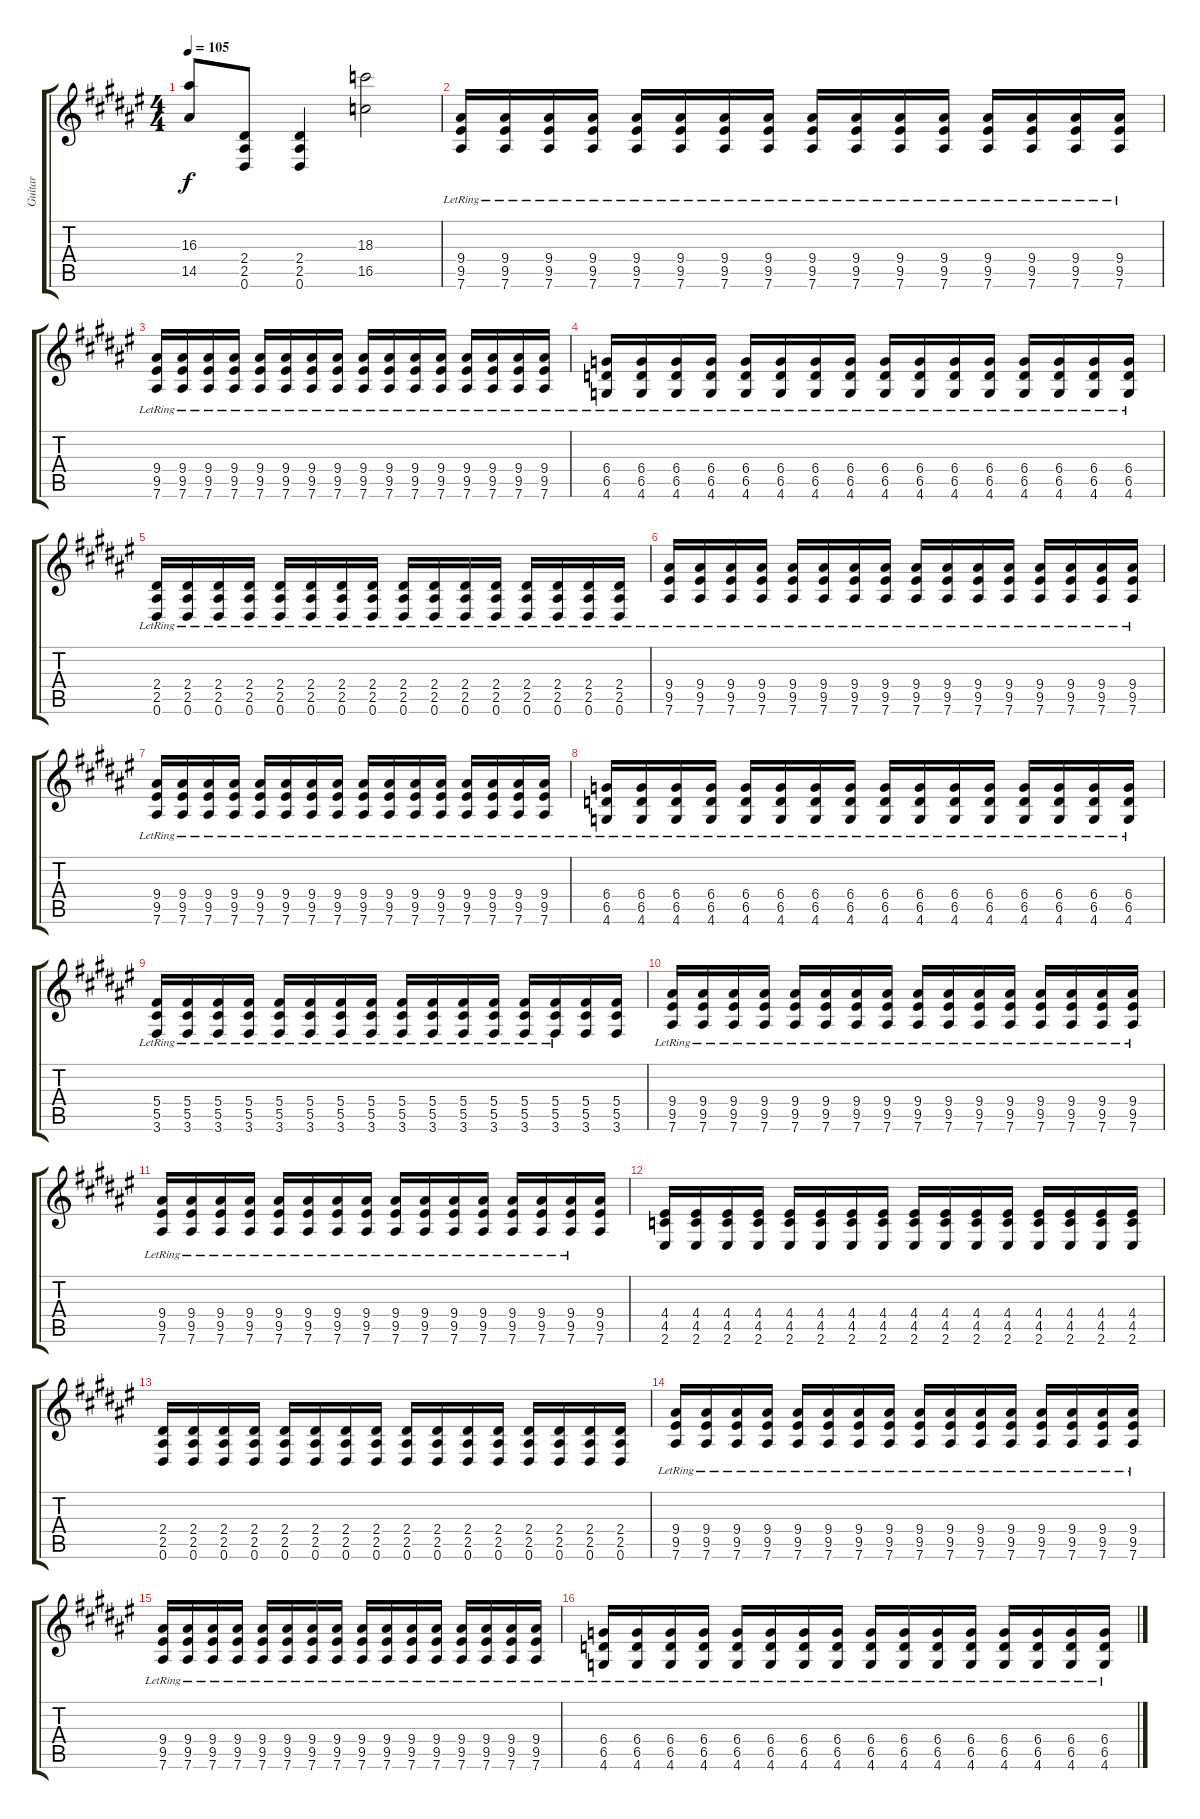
\track ("Guitar" "Guitar") {instrument electricguitarjazz}
\staff {score tabs}
\tuning (Eb4 Bb3 Gb3 Db3 Ab2 Eb2) {hide}
\ts (4 4)
\tempo 105
\clef g2
\ks d#minor
(16.3{t} 14.5{t}).8{dy f} (2.4 2.5 0.6).8 (2.4 2.5 0.6).4 (18.3 16.5).2 |
(9.4{lr} 9.5{lr} 7.6{lr}).16{instrument distortionguitar} (9.4{lr} 9.5{lr} 7.6{lr}).16 (9.4{lr} 9.5{lr} 7.6{lr}).16 (9.4{lr} 9.5{lr} 7.6{lr}).16 (9.4{lr} 9.5{lr} 7.6{lr}).16 (9.4{lr} 9.5{lr} 7.6{lr}).16 (9.4{lr} 9.5{lr} 7.6{lr}).16 (9.4{lr} 9.5{lr} 7.6{lr}).16 (9.4{lr} 9.5{lr} 7.6{lr}).16 (9.4{lr} 9.5{lr} 7.6{lr}).16 (9.4{lr} 9.5{lr} 7.6{lr}).16 (9.4{lr} 9.5{lr} 7.6{lr}).16 (9.4{lr} 9.5{lr} 7.6{lr}).16 (9.4{lr} 9.5{lr} 7.6{lr}).16 (9.4{lr} 9.5{lr} 7.6{lr}).16 (9.4{lr} 9.5{lr} 7.6{lr}).16 |
(9.4{lr} 9.5{lr} 7.6{lr}).16 (9.4{lr} 9.5{lr} 7.6{lr}).16 (9.4{lr} 9.5{lr} 7.6{lr}).16 (9.4{lr} 9.5{lr} 7.6{lr}).16 (9.4{lr} 9.5{lr} 7.6{lr}).16 (9.4{lr} 9.5{lr} 7.6{lr}).16 (9.4{lr} 9.5{lr} 7.6{lr}).16 (9.4{lr} 9.5{lr} 7.6{lr}).16 (9.4{lr} 9.5{lr} 7.6{lr}).16 (9.4{lr} 9.5{lr} 7.6{lr}).16 (9.4{lr} 9.5{lr} 7.6{lr}).16 (9.4{lr} 9.5{lr} 7.6{lr}).16 (9.4{lr} 9.5{lr} 7.6{lr}).16 (9.4{lr} 9.5{lr} 7.6{lr}).16 (9.4{lr} 9.5{lr} 7.6{lr}).16 (9.4{lr} 9.5{lr} 7.6{lr}).16 |
(6.4{lr} 6.5{lr} 4.6{lr}).16 (6.4{lr} 6.5{lr} 4.6{lr}).16 (6.4{lr} 6.5{lr} 4.6{lr}).16 (6.4{lr} 6.5{lr} 4.6{lr}).16 (6.4{lr} 6.5{lr} 4.6{lr}).16 (6.4{lr} 6.5{lr} 4.6{lr}).16 (6.4{lr} 6.5{lr} 4.6{lr}).16 (6.4{lr} 6.5{lr} 4.6{lr}).16 (6.4{lr} 6.5{lr} 4.6{lr}).16 (6.4{lr} 6.5{lr} 4.6{lr}).16 (6.4{lr} 6.5{lr} 4.6{lr}).16 (6.4{lr} 6.5{lr} 4.6{lr}).16 (6.4{lr} 6.5{lr} 4.6{lr}).16 (6.4{lr} 6.5{lr} 4.6{lr}).16 (6.4{lr} 6.5{lr} 4.6{lr}).16 (6.4{lr} 6.5{lr} 4.6{lr}).16 |
(2.4{lr} 2.5{lr} 0.6{lr}).16 (2.4{lr} 2.5{lr} 0.6{lr}).16 (2.4{lr} 2.5{lr} 0.6{lr}).16 (2.4{lr} 2.5{lr} 0.6{lr}).16 (2.4{lr} 2.5{lr} 0.6{lr}).16 (2.4{lr} 2.5{lr} 0.6{lr}).16 (2.4{lr} 2.5{lr} 0.6{lr}).16 (2.4{lr} 2.5{lr} 0.6{lr}).16 (2.4{lr} 2.5{lr} 0.6{lr}).16 (2.4{lr} 2.5{lr} 0.6{lr}).16 (2.4{lr} 2.5{lr} 0.6{lr}).16 (2.4{lr} 2.5{lr} 0.6{lr}).16 (2.4{lr} 2.5{lr} 0.6{lr}).16 (2.4{lr} 2.5{lr} 0.6{lr}).16 (2.4{lr} 2.5{lr} 0.6{lr}).16 (2.4{lr} 2.5{lr} 0.6{lr}).16 |
(9.4{lr} 9.5{lr} 7.6{lr}).16 (9.4{lr} 9.5{lr} 7.6{lr}).16 (9.4{lr} 9.5{lr} 7.6{lr}).16 (9.4{lr} 9.5{lr} 7.6{lr}).16 (9.4{lr} 9.5{lr} 7.6{lr}).16 (9.4{lr} 9.5{lr} 7.6{lr}).16 (9.4{lr} 9.5{lr} 7.6{lr}).16 (9.4{lr} 9.5{lr} 7.6{lr}).16 (9.4{lr} 9.5{lr} 7.6{lr}).16 (9.4{lr} 9.5{lr} 7.6{lr}).16 (9.4{lr} 9.5{lr} 7.6{lr}).16 (9.4{lr} 9.5{lr} 7.6{lr}).16 (9.4{lr} 9.5{lr} 7.6{lr}).16 (9.4{lr} 9.5{lr} 7.6{lr}).16 (9.4{lr} 9.5{lr} 7.6{lr}).16 (9.4{lr} 9.5{lr} 7.6{lr}).16 |
(9.4{lr} 9.5{lr} 7.6{lr}).16 (9.4{lr} 9.5{lr} 7.6{lr}).16 (9.4{lr} 9.5{lr} 7.6{lr}).16 (9.4{lr} 9.5{lr} 7.6{lr}).16 (9.4{lr} 9.5{lr} 7.6{lr}).16 (9.4{lr} 9.5{lr} 7.6{lr}).16 (9.4{lr} 9.5{lr} 7.6{lr}).16 (9.4{lr} 9.5{lr} 7.6{lr}).16 (9.4{lr} 9.5{lr} 7.6{lr}).16 (9.4{lr} 9.5{lr} 7.6{lr}).16 (9.4{lr} 9.5{lr} 7.6{lr}).16 (9.4{lr} 9.5{lr} 7.6{lr}).16 (9.4{lr} 9.5{lr} 7.6{lr}).16 (9.4{lr} 9.5{lr} 7.6{lr}).16 (9.4{lr} 9.5{lr} 7.6{lr}).16 (9.4{lr} 9.5{lr} 7.6{lr}).16 |
(6.4{lr} 6.5{lr} 4.6{lr}).16 (6.4{lr} 6.5{lr} 4.6{lr}).16 (6.4{lr} 6.5{lr} 4.6{lr}).16 (6.4{lr} 6.5{lr} 4.6{lr}).16 (6.4{lr} 6.5{lr} 4.6{lr}).16 (6.4{lr} 6.5{lr} 4.6{lr}).16 (6.4{lr} 6.5{lr} 4.6{lr}).16 (6.4{lr} 6.5{lr} 4.6{lr}).16 (6.4{lr} 6.5{lr} 4.6{lr}).16 (6.4{lr} 6.5{lr} 4.6{lr}).16 (6.4{lr} 6.5{lr} 4.6{lr}).16 (6.4{lr} 6.5{lr} 4.6{lr}).16 (6.4{lr} 6.5{lr} 4.6{lr}).16 (6.4{lr} 6.5{lr} 4.6{lr}).16 (6.4{lr} 6.5{lr} 4.6{lr}).16 (6.4{lr} 6.5{lr} 4.6{lr}).16 |
(5.4{lr} 5.5{lr} 3.6{lr}).16 (5.4{lr} 5.5{lr} 3.6{lr}).16 (5.4{lr} 5.5{lr} 3.6{lr}).16 (5.4{lr} 5.5{lr} 3.6{lr}).16 (5.4{lr} 5.5{lr} 3.6{lr}).16 (5.4{lr} 5.5{lr} 3.6{lr}).16 (5.4{lr} 5.5{lr} 3.6{lr}).16 (5.4{lr} 5.5{lr} 3.6{lr}).16 (5.4{lr} 5.5{lr} 3.6{lr}).16 (5.4{lr} 5.5{lr} 3.6{lr}).16 (5.4{lr} 5.5{lr} 3.6{lr}).16 (5.4{lr} 5.5{lr} 3.6{lr}).16 (5.4{lr} 5.5{lr} 3.6{lr}).16 (5.4{lr} 5.5{lr} 3.6{lr}).16 (5.4 5.5 3.6).16 (5.4 5.5 3.6).16 |
(9.4{lr} 9.5{lr} 7.6{lr}).16 (9.4{lr} 9.5{lr} 7.6{lr}).16 (9.4{lr} 9.5{lr} 7.6{lr}).16 (9.4{lr} 9.5{lr} 7.6{lr}).16 (9.4{lr} 9.5{lr} 7.6{lr}).16 (9.4{lr} 9.5{lr} 7.6{lr}).16 (9.4{lr} 9.5{lr} 7.6{lr}).16 (9.4{lr} 9.5{lr} 7.6{lr}).16 (9.4{lr} 9.5{lr} 7.6{lr}).16 (9.4{lr} 9.5{lr} 7.6{lr}).16 (9.4{lr} 9.5{lr} 7.6{lr}).16 (9.4{lr} 9.5{lr} 7.6{lr}).16 (9.4{lr} 9.5{lr} 7.6{lr}).16 (9.4{lr} 9.5{lr} 7.6{lr}).16 (9.4{lr} 9.5{lr} 7.6{lr}).16 (9.4{lr} 9.5{lr} 7.6{lr}).16 |
(9.4{lr} 9.5{lr} 7.6{lr}).16 (9.4{lr} 9.5{lr} 7.6{lr}).16 (9.4{lr} 9.5{lr} 7.6{lr}).16 (9.4{lr} 9.5{lr} 7.6{lr}).16 (9.4{lr} 9.5{lr} 7.6{lr}).16 (9.4{lr} 9.5{lr} 7.6{lr}).16 (9.4{lr} 9.5{lr} 7.6{lr}).16 (9.4{lr} 9.5{lr} 7.6{lr}).16 (9.4{lr} 9.5{lr} 7.6{lr}).16 (9.4{lr} 9.5{lr} 7.6{lr}).16 (9.4{lr} 9.5{lr} 7.6{lr}).16 (9.4{lr} 9.5{lr} 7.6{lr}).16 (9.4{lr} 9.5{lr} 7.6{lr}).16 (9.4{lr} 9.5{lr} 7.6{lr}).16 (9.4{lr} 9.5{lr} 7.6{lr}).16 (9.4 9.5 7.6).16 |
(4.4 4.5 2.6).16 (4.4 4.5 2.6).16 (4.4 4.5 2.6).16 (4.4 4.5 2.6).16 (4.4 4.5 2.6).16 (4.4 4.5 2.6).16 (4.4 4.5 2.6).16 (4.4 4.5 2.6).16 (4.4 4.5 2.6).16 (4.4 4.5 2.6).16 (4.4 4.5 2.6).16 (4.4 4.5 2.6).16 (4.4 4.5 2.6).16 (4.4 4.5 2.6).16 (4.4 4.5 2.6).16 (4.4 4.5 2.6).16 |
(2.4 2.5 0.6).16 (2.4 2.5 0.6).16 (2.4 2.5 0.6).16 (2.4 2.5 0.6).16 (2.4 2.5 0.6).16 (2.4 2.5 0.6).16 (2.4 2.5 0.6).16 (2.4 2.5 0.6).16 (2.4 2.5 0.6).16 (2.4 2.5 0.6).16 (2.4 2.5 0.6).16 (2.4 2.5 0.6).16 (2.4 2.5 0.6).16 (2.4 2.5 0.6).16 (2.4 2.5 0.6).16 (2.4 2.5 0.6).16 |
(9.4{lr} 9.5{lr} 7.6{lr}).16 (9.4{lr} 9.5{lr} 7.6{lr}).16 (9.4{lr} 9.5{lr} 7.6{lr}).16 (9.4{lr} 9.5{lr} 7.6{lr}).16 (9.4{lr} 9.5{lr} 7.6{lr}).16 (9.4{lr} 9.5{lr} 7.6{lr}).16 (9.4{lr} 9.5{lr} 7.6{lr}).16 (9.4{lr} 9.5{lr} 7.6{lr}).16 (9.4{lr} 9.5{lr} 7.6{lr}).16 (9.4{lr} 9.5{lr} 7.6{lr}).16 (9.4{lr} 9.5{lr} 7.6{lr}).16 (9.4{lr} 9.5{lr} 7.6{lr}).16 (9.4{lr} 9.5{lr} 7.6{lr}).16 (9.4{lr} 9.5{lr} 7.6{lr}).16 (9.4{lr} 9.5{lr} 7.6{lr}).16 (9.4{lr} 9.5{lr} 7.6{lr}).16 |
(9.4{lr} 9.5{lr} 7.6{lr}).16 (9.4{lr} 9.5{lr} 7.6{lr}).16 (9.4{lr} 9.5{lr} 7.6{lr}).16 (9.4{lr} 9.5{lr} 7.6{lr}).16 (9.4{lr} 9.5{lr} 7.6{lr}).16 (9.4{lr} 9.5{lr} 7.6{lr}).16 (9.4{lr} 9.5{lr} 7.6{lr}).16 (9.4{lr} 9.5{lr} 7.6{lr}).16 (9.4{lr} 9.5{lr} 7.6{lr}).16 (9.4{lr} 9.5{lr} 7.6{lr}).16 (9.4{lr} 9.5{lr} 7.6{lr}).16 (9.4{lr} 9.5{lr} 7.6{lr}).16 (9.4{lr} 9.5{lr} 7.6{lr}).16 (9.4{lr} 9.5{lr} 7.6{lr}).16 (9.4{lr} 9.5{lr} 7.6{lr}).16 (9.4{lr} 9.5{lr} 7.6{lr}).16 |
(6.4{lr} 6.5{lr} 4.6{lr}).16 (6.4{lr} 6.5{lr} 4.6{lr}).16 (6.4{lr} 6.5{lr} 4.6{lr}).16 (6.4{lr} 6.5{lr} 4.6{lr}).16 (6.4{lr} 6.5{lr} 4.6{lr}).16 (6.4{lr} 6.5{lr} 4.6{lr}).16 (6.4{lr} 6.5{lr} 4.6{lr}).16 (6.4{lr} 6.5{lr} 4.6{lr}).16 (6.4{lr} 6.5{lr} 4.6{lr}).16 (6.4{lr} 6.5{lr} 4.6{lr}).16 (6.4{lr} 6.5{lr} 4.6{lr}).16 (6.4{lr} 6.5{lr} 4.6{lr}).16 (6.4{lr} 6.5{lr} 4.6{lr}).16 (6.4{lr} 6.5{lr} 4.6{lr}).16 (6.4{lr} 6.5{lr} 4.6{lr}).16 (6.4{lr} 6.5{lr} 4.6{lr}).16
